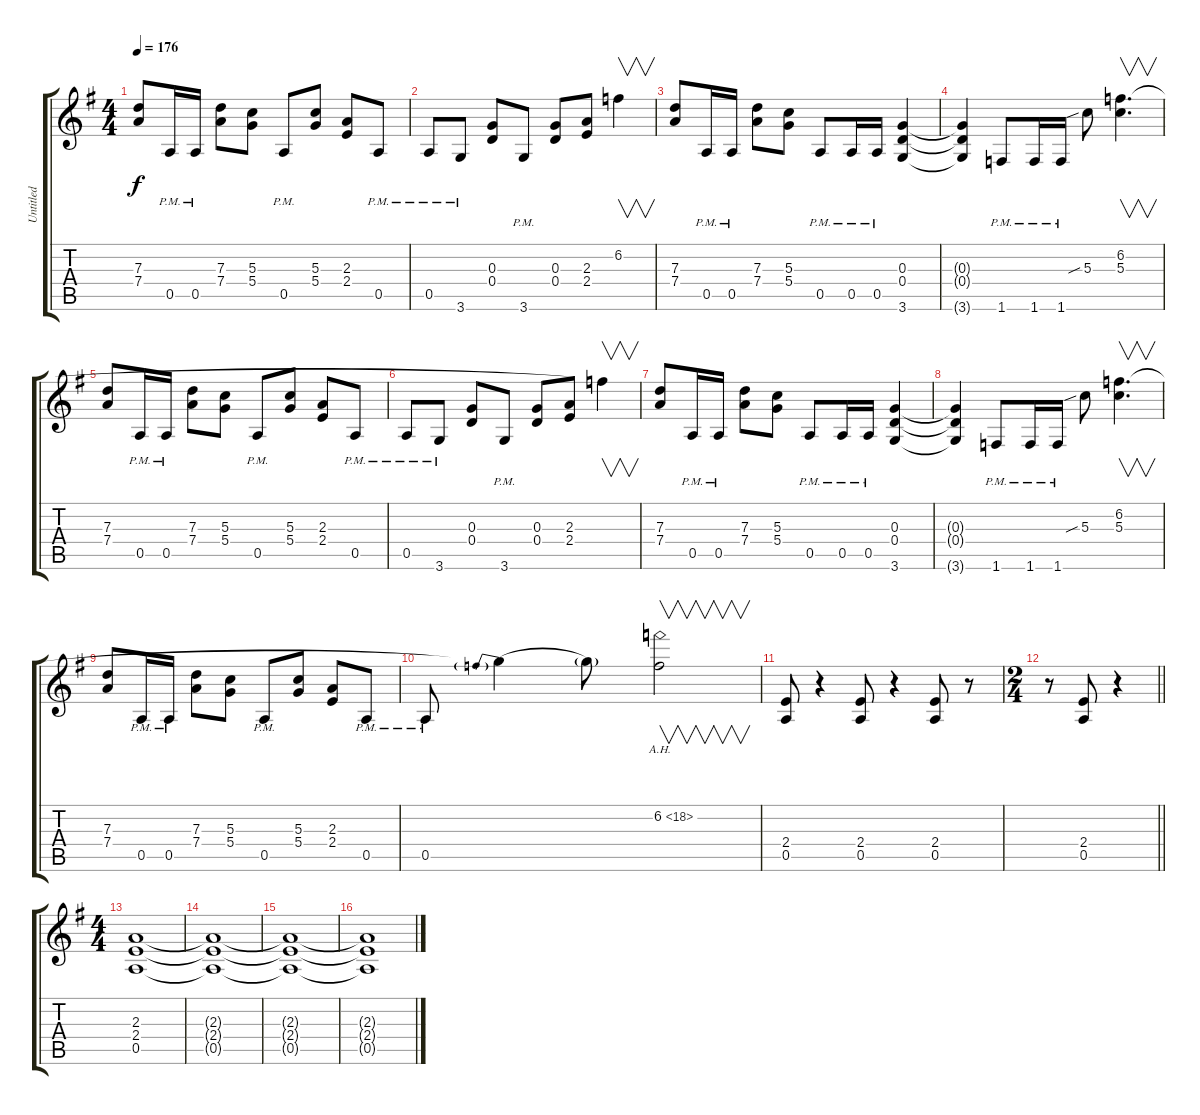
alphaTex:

\track ("Untitled" "Untitled") {instrument distortionguitar}
\staff {score tabs}
\tuning (E4 B3 G3 D3 A2 E2) {hide}
\ts (4 4)
\tempo 176
\clef g2
\ks g
(7.3 7.4).8{dy f} 0.5{pm}.16 0.5{pm}.16 (7.3 7.4).8 (5.3 5.4).8 0.5{pm}.8 (5.3 5.4).8 (2.3 2.4).8 0.5{pm}.8 |
0.5{pm}.8 3.6{pm}.8 (0.3 0.4).8 3.6{pm}.8 (0.3 0.4).8 (2.3 2.4).8 6.2{t}.4{v} |
(7.3 7.4).8 0.5{pm}.16 0.5{pm}.16 (7.3 7.4).8 (5.3 5.4).8 0.5{pm}.8 0.5{pm}.16 0.5{pm}.16 (0.3 0.4 3.6).4 |
(0.3{t} 0.4{t} 3.6{t}).4 1.6{pm}.8 1.6{pm}.16 1.6{pm}.16 5.3{sib}.8 (6.2 5.3).4{v d} |
(7.3 7.4).8 0.5{pm}.16 0.5{pm}.16 (7.3 7.4).8 (5.3 5.4).8 0.5{pm}.8 (5.3 5.4).8 (2.3 2.4).8 0.5{pm}.8 |
0.5{pm}.8 3.6{pm}.8 (0.3 0.4).8 3.6{pm}.8 (0.3 0.4).8 (2.3 2.4).8 6.2{t}.4{v} |
(7.3 7.4).8 0.5{pm}.16 0.5{pm}.16 (7.3 7.4).8 (5.3 5.4).8 0.5{pm}.8 0.5{pm}.16 0.5{pm}.16 (0.3 0.4 3.6).4 |
(0.3{t} 0.4{t} 3.6{t}).4 1.6{pm}.8 1.6{pm}.16 1.6{pm}.16 5.3{sib}.8 (6.2 5.3).4{v d} |
(7.3 7.4).8 0.5{pm}.16 0.5{pm}.16 (7.3 7.4).8 (5.3 5.4).8 0.5{pm}.8 (5.3 5.4).8 (2.3 2.4).8 0.5{pm}.8 |
0.5{pm}.8 6.2{be (prebend 0 4 60 4) t}.4 6.2{t}.8 6.2{ah 12}.2{v} |
(2.4 0.5).8 r.4 (2.4 0.5).8 r.4 (2.4 0.5).8 r.8 |
\ts (2 4)
\barLineRight lightlight
r.8 (2.4 0.5).8 r.4 |
\ts (4 4)
(2.3 2.4 0.5).1 |
(2.3{t} 2.4{t} 0.5{t}).1 |
(2.3{t} 2.4{t} 0.5{t}).1 |
(2.3{t} 2.4{t} 0.5{t}).1
